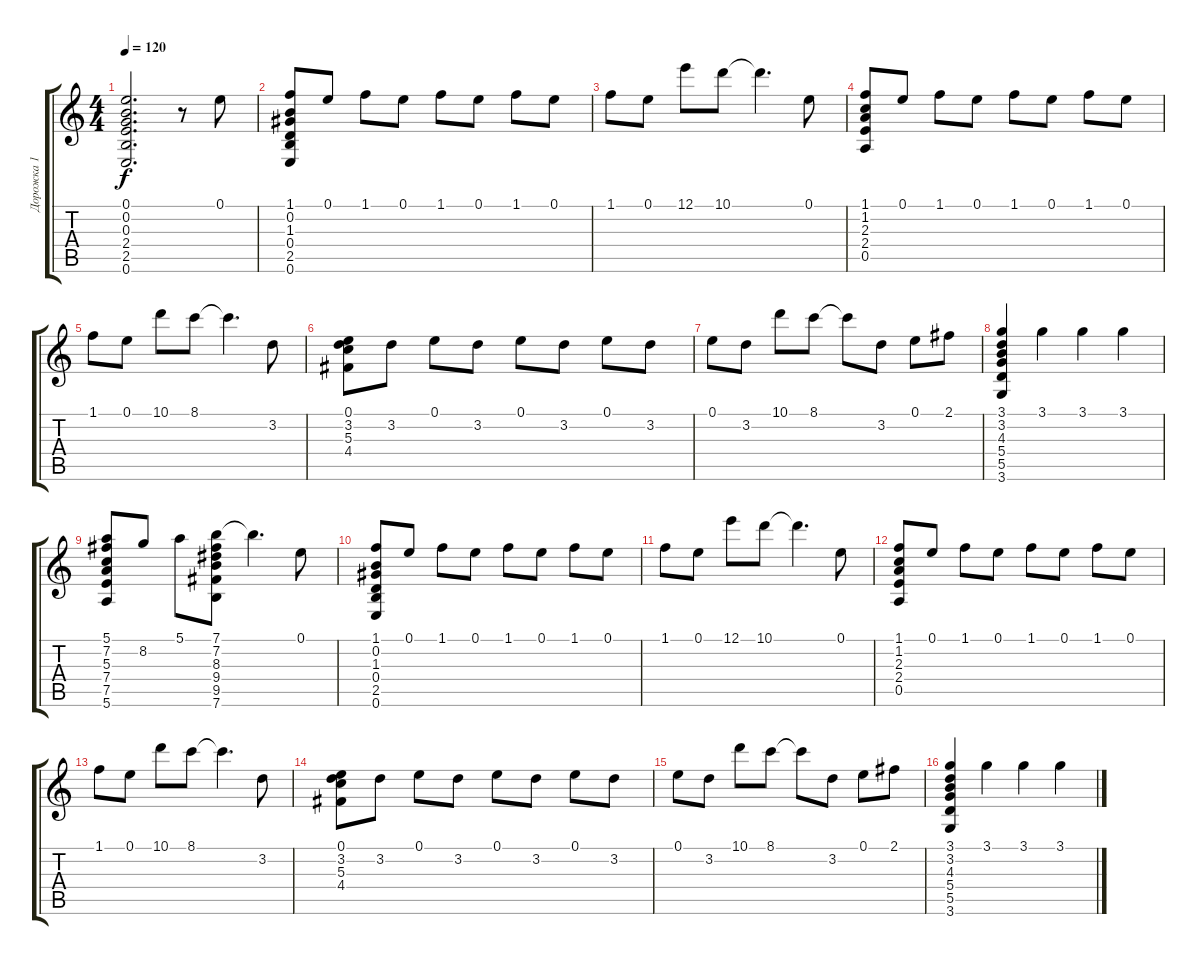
\track ("Дорожка 1" "Дорожка 1") {instrument acousticguitarsteel}
\staff {score tabs}
\tuning (E4 B3 G3 D3 A2 E2) {hide}
\ts (4 4)
\tempo 120
\clef g2
\ks c
(0.1 0.2 0.3 2.4 2.5 0.6).2{d dy f} r.8 0.1.8 |
(1.1 0.2 1.3 0.4 2.5 0.6).8 0.1.8 1.1.8 0.1.8 1.1.8 0.1.8 1.1.8 0.1.8 |
1.1.8 0.1.8 12.1.8 10.1.8 10.1{t}.4{d} 0.1.8 |
(1.1 1.2 2.3 2.4 0.5).8 0.1.8 1.1.8 0.1.8 1.1.8 0.1.8 1.1.8 0.1.8 |
1.1.8 0.1.8 10.1.8 8.1.8 8.1{t}.4{d} 3.2.8 |
(0.1 3.2 5.3 4.4).8 3.2.8 0.1.8 3.2.8 0.1.8 3.2.8 0.1.8 3.2.8 |
0.1.8 3.2.8 10.1.8 8.1.8 8.1{t}.8 3.2.8 0.1.8 2.1.8 |
(3.1 3.2 4.3 5.4 5.5 3.6).4 3.1.4 3.1.4 3.1.4 |
(5.1 7.2 5.3 7.4 7.5 5.6).8 8.2.8 5.1.8 (7.1 7.2 8.3 9.4 9.5 7.6).8 7.1{t}.4{d} 0.1.8 |
(1.1 0.2 1.3 0.4 2.5 0.6).8 0.1.8 1.1.8 0.1.8 1.1.8 0.1.8 1.1.8 0.1.8 |
1.1.8 0.1.8 12.1.8 10.1.8 10.1{t}.4{d} 0.1.8 |
(1.1 1.2 2.3 2.4 0.5).8 0.1.8 1.1.8 0.1.8 1.1.8 0.1.8 1.1.8 0.1.8 |
1.1.8 0.1.8 10.1.8 8.1.8 8.1{t}.4{d} 3.2.8 |
(0.1 3.2 5.3 4.4).8 3.2.8 0.1.8 3.2.8 0.1.8 3.2.8 0.1.8 3.2.8 |
0.1.8 3.2.8 10.1.8 8.1.8 8.1{t}.8 3.2.8 0.1.8 2.1.8 |
(3.1 3.2 4.3 5.4 5.5 3.6).4 3.1.4 3.1.4 3.1.4
